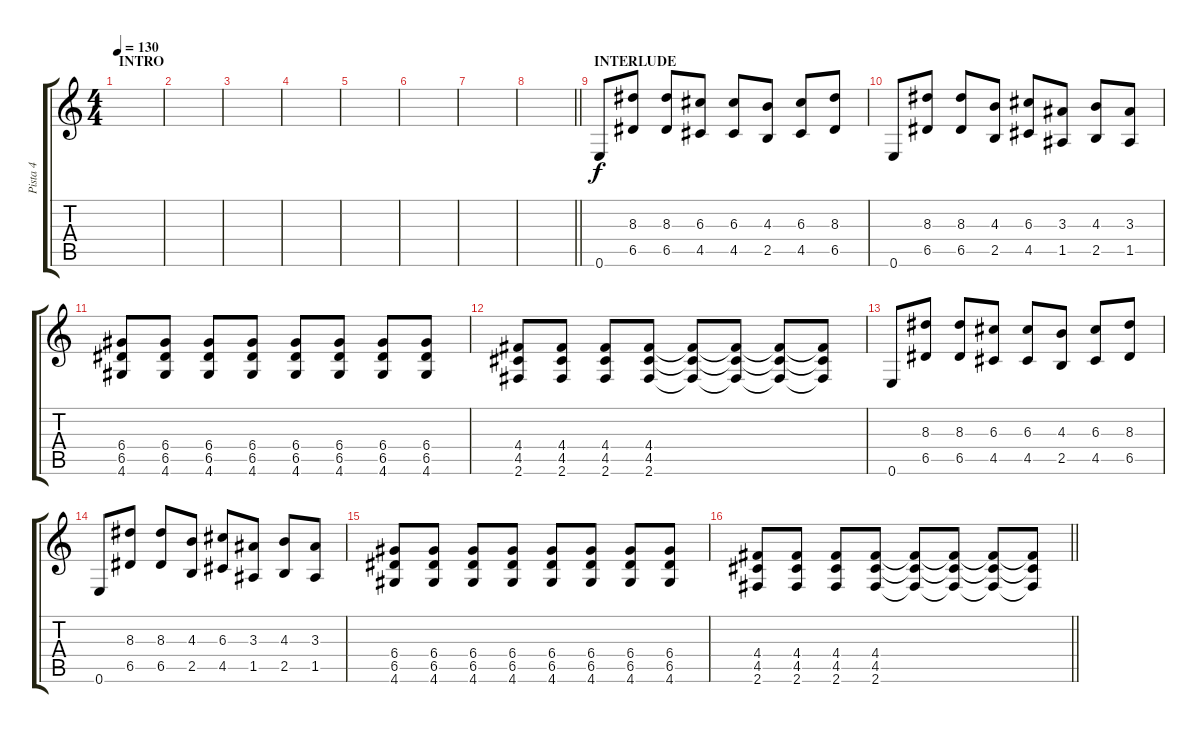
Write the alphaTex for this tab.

\track ("Pista 4" "Pista 4") {instrument distortionguitar}
\staff {score tabs}
\tuning (E4 B3 G3 D3 A2 E2) {hide}
\ts (4 4)
\section ("" "INTRO")
\tempo 130
\clef g2
\ks c
|
|
|
|
|
|
|
\barLineRight lightlight
|
\section ("" "INTERLUDE")
0.6.8 (8.3 6.5).8 (8.3 6.5).8 (6.3 4.5).8 (6.3 4.5).8 (4.3 2.5).8 (6.3 4.5).8 (8.3 6.5).8 |
0.6.8 (8.3 6.5).8 (8.3 6.5).8 (4.3 2.5).8 (6.3 4.5).8 (3.3 1.5).8 (4.3 2.5).8 (3.3 1.5).8 |
(6.4 6.5 4.6).8 (6.4 6.5 4.6).8 (6.4 6.5 4.6).8 (6.4 6.5 4.6).8 (6.4 6.5 4.6).8 (6.4 6.5 4.6).8 (6.4 6.5 4.6).8 (6.4 6.5 4.6).8 |
(4.4 4.5 2.6).8 (4.4 4.5 2.6).8 (4.4 4.5 2.6).8 (4.4 4.5 2.6).8 (4.4{t} 4.5{t} 2.6{t}).8 (4.4{t} 4.5{t} 2.6{t}).8 (4.4{t} 4.5{t} 2.6{t}).8 (4.4{t} 4.5{t} 2.6{t}).8 |
0.6.8 (8.3 6.5).8 (8.3 6.5).8 (6.3 4.5).8 (6.3 4.5).8 (4.3 2.5).8 (6.3 4.5).8 (8.3 6.5).8 |
0.6.8 (8.3 6.5).8 (8.3 6.5).8 (4.3 2.5).8 (6.3 4.5).8 (3.3 1.5).8 (4.3 2.5).8 (3.3 1.5).8 |
(6.4 6.5 4.6).8 (6.4 6.5 4.6).8 (6.4 6.5 4.6).8 (6.4 6.5 4.6).8 (6.4 6.5 4.6).8 (6.4 6.5 4.6).8 (6.4 6.5 4.6).8 (6.4 6.5 4.6).8 |
\barLineRight lightlight
(4.4 4.5 2.6).8 (4.4 4.5 2.6).8 (4.4 4.5 2.6).8 (4.4 4.5 2.6).8 (4.4{t} 4.5{t} 2.6{t}).8 (4.4{t} 4.5{t} 2.6{t}).8 (4.4{t} 4.5{t} 2.6{t}).8 (4.4{t} 4.5{t} 2.6{t}).8
